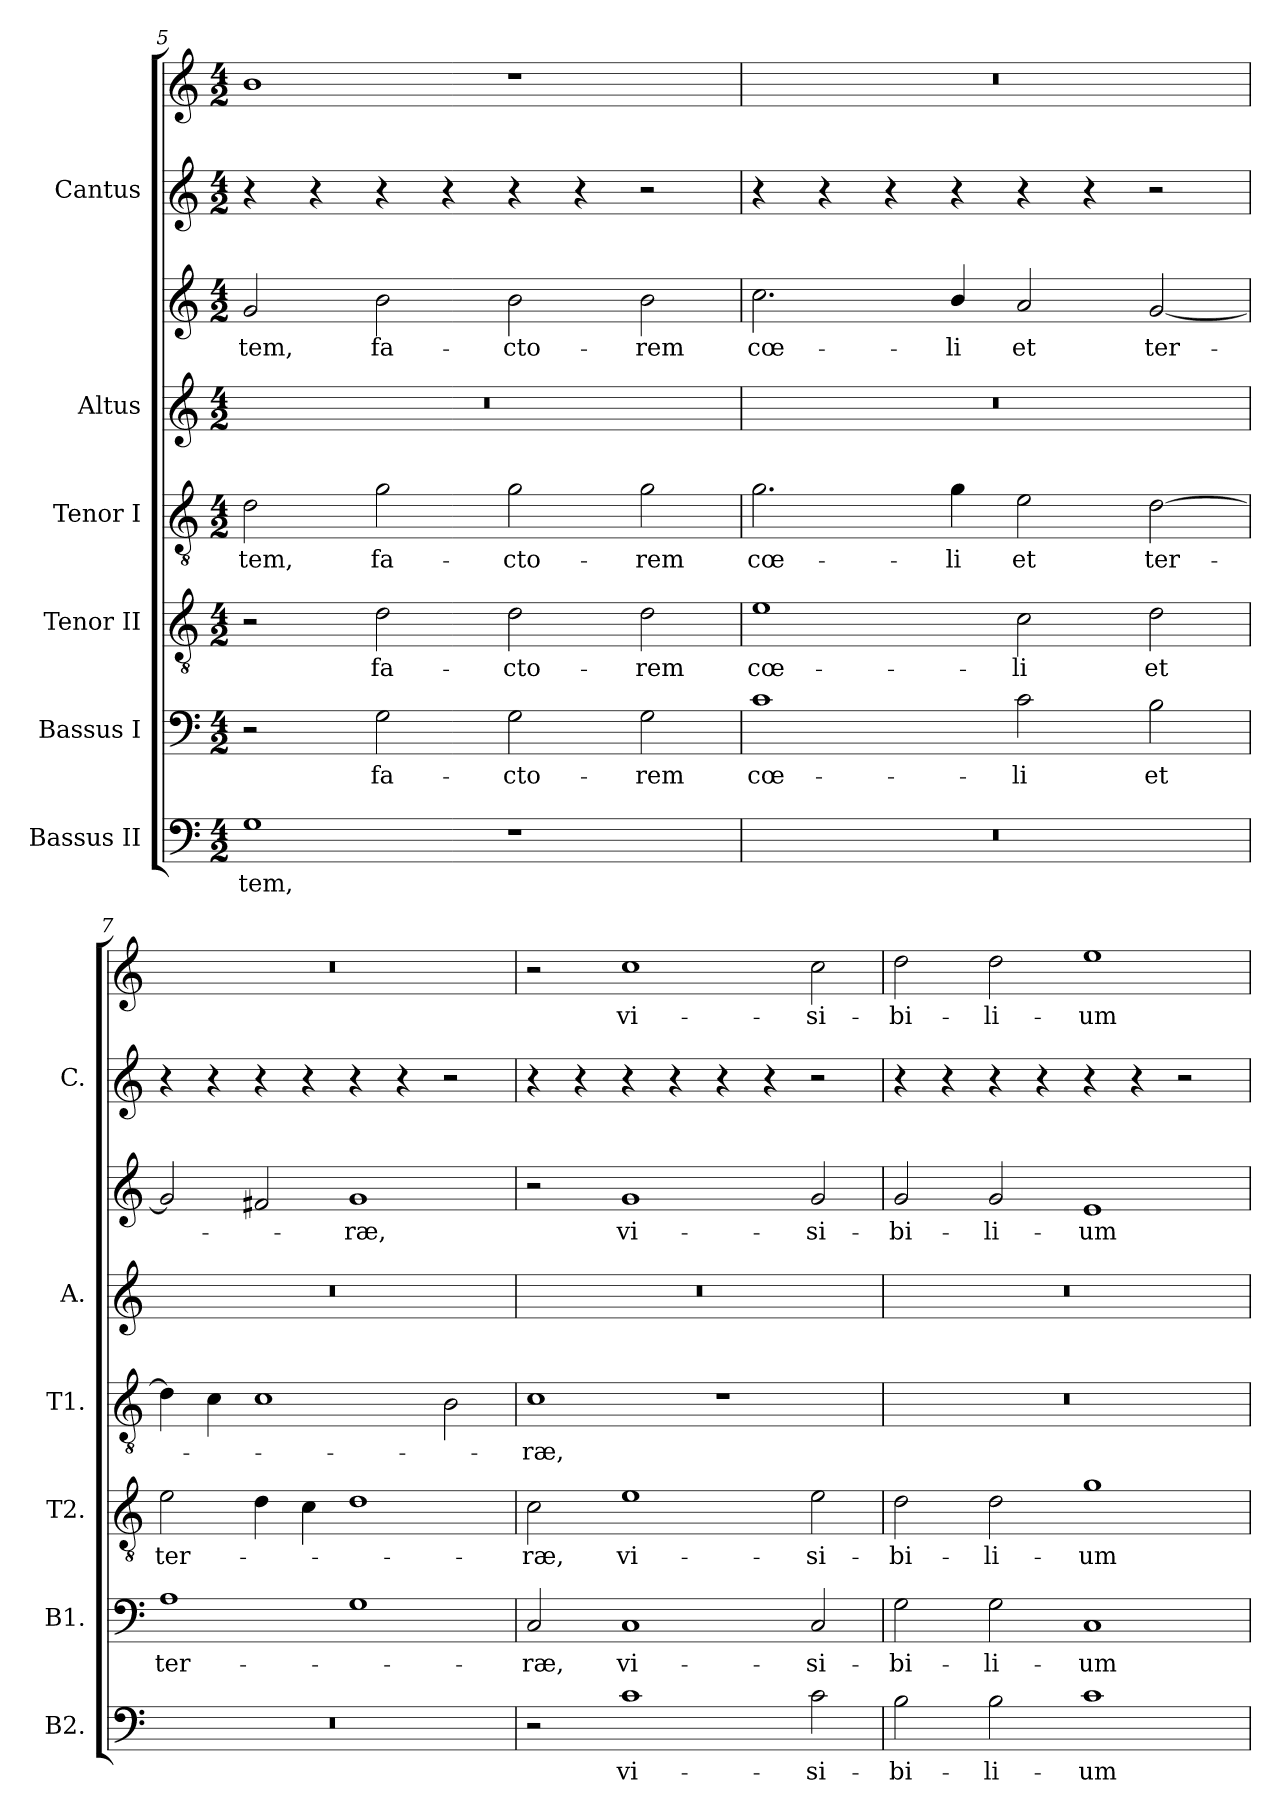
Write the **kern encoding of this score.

**kern	**text	**kern	**text	**kern	**text	**kern	**text	**kern	**kern	**text	**kern	**kern	**text
*part6	*part6	*part5	*part5	*part4	*part4	*part3	*part3	*part2	*part2	*part2	*part1	*part1	*part1
*staff8	*staff8	*staff7	*staff7	*staff6	*staff6	*staff5	*staff5	*staff4	*staff3	*staff3	*staff2	*staff1	*staff1
*I"Bassus II	*	*I"Bassus I	*	*I"Tenor II	*	*I"Tenor I	*	*I"Altus	*	*	*I"Cantus	*	*
*I'B2.	*	*I'B1.	*	*I'T2.	*	*I'T1.	*	*I'A.	*	*	*I'C.	*	*
*clefF4	*	*clefF4	*	*clefGv2	*	*clefGv2	*	*clefG2	*clefG2	*	*clefG2	*clefG2	*
*	*	*	*	*ITrd7c12	*	*ITrd7c12	*	*	*	*	*	*	*
*k[]	*	*k[]	*	*k[]	*	*k[]	*	*k[]	*k[]	*	*k[]	*k[]	*
*C:	*	*C:	*	*C:	*	*C:	*	*C:	*C:	*	*C:	*C:	*
*M4/2	*	*M4/2	*	*M4/2	*	*M4/2	*	*M4/2	*M4/2	*	*M4/2	*M4/2	*
=5	=5	=5	=5	=5	=5	=5	=5	=5	=5	=5	=5	=5	=5
!	!LO:LY:b:color=#000000	!	!	!	!	!	!	!	!	!	!	!	!
!	!	!	!	!	!	!	!LO:LY:b:color=#000000	!LO:N:vis=1	!	!	!	!	!
!	!	!	!	!	!	!	!	!	!	!LO:LY:b:color=#000000	!	!	!
1Gi	-tem,	2r	.	2r	.	2Di\	-tem,	0r	2gi/	-tem,	4r	1bi	.
.	.	.	.	.	.	.	.	.	.	.	4r	.	.
!	!	!	!LO:LY:b:color=#000000	!	!	!	!	!	!	!	!	!	!
!	!	!	!	!	!LO:LY:b:color=#000000	!	!	!	!	!	!	!	!
!	!	!	!	!	!	!	!LO:LY:b:color=#000000	!	!	!	!	!	!
!	!	!	!	!	!	!	!	!	!	!LO:LY:b:color=#000000	!	!	!
.	.	2Gi\	fa-	2Di\	fa-	2Gi\	fa-	.	2bi\	fa-	4r	.	.
.	.	.	.	.	.	.	.	.	.	.	4r	.	.
!	!	!	!LO:LY:b:color=#000000	!	!	!	!	!	!	!	!	!	!
!	!	!	!	!	!LO:LY:b:color=#000000	!	!	!	!	!	!	!	!
!	!	!	!	!	!	!	!LO:LY:b:color=#000000	!	!	!	!	!	!
!	!	!	!	!	!	!	!	!	!	!LO:LY:b:color=#000000	!	!	!
1r	.	2Gi\	-cto-	2Di\	-cto-	2Gi\	-cto-	.	2bi\	-cto-	4r	1r	.
.	.	.	.	.	.	.	.	.	.	.	4r	.	.
!	!	!	!LO:LY:b:color=#000000	!	!	!	!	!	!	!	!	!	!
!	!	!	!	!	!LO:LY:b:color=#000000	!	!	!	!	!	!	!	!
!	!	!	!	!	!	!	!LO:LY:b:color=#000000	!	!	!	!	!	!
!	!	!	!	!	!	!	!	!	!	!LO:LY:b:color=#000000	!	!	!
.	.	2Gi\	-rem	2Di\	-rem	2Gi\	-rem	.	2bi\	-rem	2r	.	.
=6	=6	=6	=6	=6	=6	=6	=6	=6	=6	=6	=6	=6	=6
!LO:N:vis=1	!	!	!	!	!	!	!	!	!	!	!	!	!
!	!	!	!LO:LY:b:color=#000000	!	!	!	!	!	!	!	!	!	!
!	!	!	!	!	!LO:LY:b:color=#000000	!	!	!	!	!	!	!	!
!	!	!	!	!	!	!	!LO:LY:b:color=#000000	!LO:N:vis=1	!	!	!	!	!
!	!	!	!	!	!	!	!	!	!	!LO:LY:b:color=#000000	!	!LO:N:vis=1	!
0r	.	1ci	cœ-	1Ei	cœ-	2.Gi\	cœ-	0r	2.cci\	cœ-	4r	0r	.
.	.	.	.	.	.	.	.	.	.	.	4r	.	.
.	.	.	.	.	.	.	.	.	.	.	4r	.	.
!	!	!	!	!	!	!	!LO:LY:b:color=#000000	!	!	!	!	!	!
!	!	!	!	!	!	!	!	!	!	!LO:LY:b:color=#000000	!	!	!
.	.	.	.	.	.	4Gi\	-li	.	4bi/	-li	4r	.	.
!	!	!	!LO:LY:b:color=#000000	!	!	!	!	!	!	!	!	!	!
!	!	!	!	!	!LO:LY:b:color=#000000	!	!	!	!	!	!	!	!
!	!	!	!	!	!	!	!LO:LY:b:color=#000000	!	!	!	!	!	!
!	!	!	!	!	!	!	!	!	!	!LO:LY:b:color=#000000	!	!	!
.	.	2ci\	-li	2Ci\	-li	2Ei\	et	.	2ai/	et	4r	.	.
.	.	.	.	.	.	.	.	.	.	.	4r	.	.
!	!	!	!LO:LY:b:color=#000000	!	!	!	!	!	!	!	!	!	!
!	!	!	!	!	!LO:LY:b:color=#000000	!	!	!	!	!	!	!	!
!	!	!	!	!	!	!	!LO:LY:b:color=#000000	!	!	!	!	!	!
!	!	!	!	!	!	!	!	!	!	!LO:LY:b:color=#000000	!	!	!
.	.	2Bi\	et	2Di\	et	[2Di\	ter-	.	[2gi/	ter-	2r	.	.
=7	=7	=7	=7	=7	=7	=7	=7	=7	=7	=7	=7	=7	=7
!LO:N:vis=1	!	!	!	!	!	!	!	!	!	!	!	!	!
!	!	!	!LO:LY:b:color=#000000	!	!	!	!	!	!	!	!	!	!
!	!	!	!	!	!LO:LY:b:color=#000000	!	!	!LO:N:vis=1	!	!	!	!LO:N:vis=1	!
0r	.	1Ai	ter-	2Ei\	ter-	4Di\]	.	0r	2gi/]	.	4r	0r	.
.	.	.	.	.	.	4Ci\	.	.	.	.	4r	.	.
.	.	.	.	4Di\	.	1Ci	.	.	2f#Xi/	.	4r	.	.
.	.	.	.	4Ci\	.	.	.	.	.	.	4r	.	.
!	!	!	!	!	!	!	!	!	!	!LO:LY:b:color=#000000	!	!	!
.	.	1Gi	.	1Di	.	.	.	.	1gi	-ræ,	4r	.	.
.	.	.	.	.	.	.	.	.	.	.	4r	.	.
.	.	.	.	.	.	2BBi\	.	.	.	.	2r	.	.
!!LO:LB:g=z
=8	=8	=8	=8	=8	=8	=8	=8	=8	=8	=8	=8	=8	=8
!	!	!	!LO:LY:b:color=#000000	!	!	!	!	!	!	!	!	!	!
!	!	!	!	!	!LO:LY:b:color=#000000	!	!	!	!	!	!	!	!
!	!	!	!	!	!	!	!LO:LY:b:color=#000000	!LO:N:vis=1	!	!	!	!	!
2r	.	2Ci/	-ræ,	2Ci\	-ræ,	1Ci	-ræ,	0r	2r	.	4r	2r	.
.	.	.	.	.	.	.	.	.	.	.	4r	.	.
!	!LO:LY:b:color=#000000	!	!	!	!	!	!	!	!	!	!	!	!
!	!	!	!LO:LY:b:color=#000000	!	!	!	!	!	!	!	!	!	!
!	!	!	!	!	!LO:LY:b:color=#000000	!	!	!	!	!	!	!	!
!	!	!	!	!	!	!	!	!	!	!LO:LY:b:color=#000000	!	!	!
!	!	!	!	!	!	!	!	!	!	!	!	!	!LO:LY:b:color=#000000
1ci	vi-	1Ci	vi-	1Ei	vi-	.	.	.	1gi	vi-	4r	1cci	vi-
.	.	.	.	.	.	.	.	.	.	.	4r	.	.
.	.	.	.	.	.	1r	.	.	.	.	4r	.	.
.	.	.	.	.	.	.	.	.	.	.	4r	.	.
!	!LO:LY:b:color=#000000	!	!	!	!	!	!	!	!	!	!	!	!
!	!	!	!LO:LY:b:color=#000000	!	!	!	!	!	!	!	!	!	!
!	!	!	!	!	!LO:LY:b:color=#000000	!	!	!	!	!	!	!	!
!	!	!	!	!	!	!	!	!	!	!LO:LY:b:color=#000000	!	!	!
!	!	!	!	!	!	!	!	!	!	!	!	!	!LO:LY:b:color=#000000
2ci\	-si-	2Ci/	-si-	2Ei\	-si-	.	.	.	2gi/	-si-	2r	2cci\	-si-
=9	=9	=9	=9	=9	=9	=9	=9	=9	=9	=9	=9	=9	=9
!	!LO:LY:b:color=#000000	!	!	!	!	!	!	!	!	!	!	!	!
!	!	!	!LO:LY:b:color=#000000	!	!	!	!	!	!	!	!	!	!
!	!	!	!	!	!LO:LY:b:color=#000000	!LO:N:vis=1	!	!LO:N:vis=1	!	!	!	!	!
!	!	!	!	!	!	!	!	!	!	!LO:LY:b:color=#000000	!	!	!
!	!	!	!	!	!	!	!	!	!	!	!	!	!LO:LY:b:color=#000000
2Bi\	-bi-	2Gi\	-bi-	2Di\	-bi-	0r	.	0r	2gi/	-bi-	4r	2ddi\	-bi-
.	.	.	.	.	.	.	.	.	.	.	4r	.	.
!	!LO:LY:b:color=#000000	!	!	!	!	!	!	!	!	!	!	!	!
!	!	!	!LO:LY:b:color=#000000	!	!	!	!	!	!	!	!	!	!
!	!	!	!	!	!LO:LY:b:color=#000000	!	!	!	!	!	!	!	!
!	!	!	!	!	!	!	!	!	!	!LO:LY:b:color=#000000	!	!	!
!	!	!	!	!	!	!	!	!	!	!	!	!	!LO:LY:b:color=#000000
2Bi\	-li-	2Gi\	-li-	2Di\	-li-	.	.	.	2gi/	-li-	4r	2ddi\	-li-
.	.	.	.	.	.	.	.	.	.	.	4r	.	.
!	!LO:LY:b:color=#000000	!	!	!	!	!	!	!	!	!	!	!	!
!	!	!	!LO:LY:b:color=#000000	!	!	!	!	!	!	!	!	!	!
!	!	!	!	!	!LO:LY:b:color=#000000	!	!	!	!	!	!	!	!
!	!	!	!	!	!	!	!	!	!	!LO:LY:b:color=#000000	!	!	!
!	!	!	!	!	!	!	!	!	!	!	!	!	!LO:LY:b:color=#000000
1ci	-um	1Ci	-um	1Gi	-um	.	.	.	1ei	-um	4r	1eei	-um
.	.	.	.	.	.	.	.	.	.	.	4r	.	.
.	.	.	.	.	.	.	.	.	.	.	2r	.	.
=	=	=	=	=	=	=	=	=	=	=	=	=	=
*-	*-	*-	*-	*-	*-	*-	*-	*-	*-	*-	*-	*-	*-
